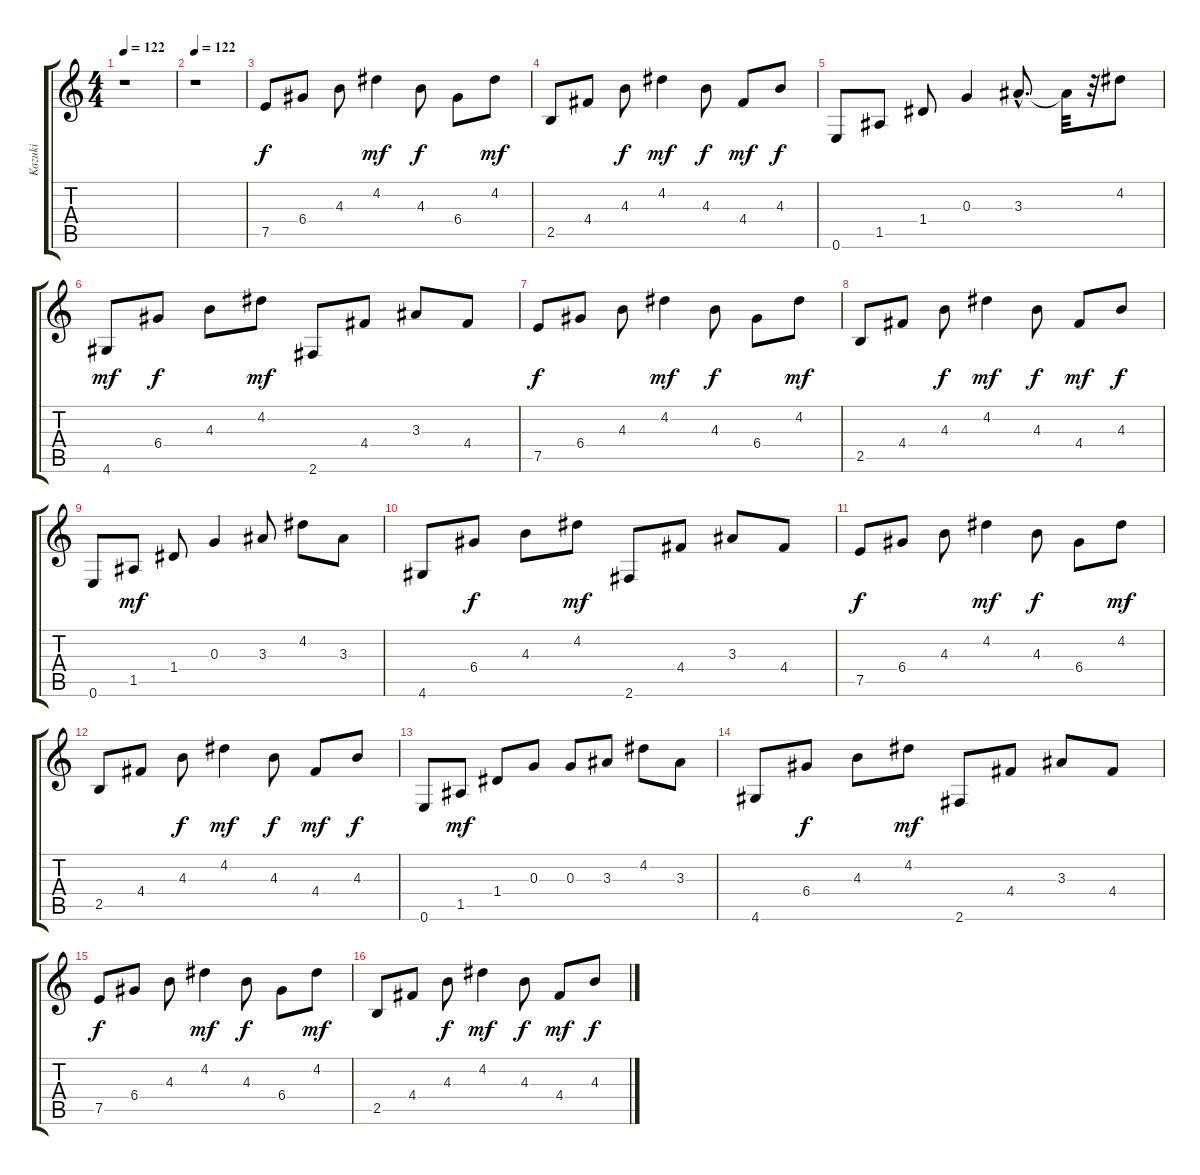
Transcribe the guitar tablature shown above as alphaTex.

\track ("Kazuki" "Kazuki") {instrument electricguitarclean}
\staff {score tabs}
\tuning (E4 B3 G3 D3 A2 E2) {hide}
\ts (4 4)
\tempo 122
\clef g2
\ks c
r.1{dy f instrument electricguitarclean} |
\tempo 122
r.1 |
7.5.8 6.4.8 4.3.8 4.2.4{dy mf} 4.3.8{dy f} 6.4.8 4.2.8{dy mf} |
2.5.8 4.4.8 4.3.8{dy f} 4.2.4{dy mf} 4.3.8{dy f} 4.4.8{dy mf} 4.3.8{dy f} |
0.6.8 1.5.8 1.4.8 0.3.4 3.3{hac}.8{d} 3.3{t}.32 r.32 4.2.8 |
4.6.8{dy mf} 6.4.8{dy f} 4.3.8 4.2.8{dy mf} 2.6.8 4.4.8 3.3.8 4.4.8 |
7.5.8{dy f} 6.4.8 4.3.8 4.2.4{dy mf} 4.3.8{dy f} 6.4.8 4.2.8{dy mf} |
2.5.8 4.4.8 4.3.8{dy f} 4.2.4{dy mf} 4.3.8{dy f} 4.4.8{dy mf} 4.3.8{dy f} |
0.6.8 1.5.8{dy mf} 1.4.8 0.3.4 3.3.8 4.2.8 3.3.8 |
4.6.8 6.4.8{dy f} 4.3.8 4.2.8{dy mf} 2.6.8 4.4.8 3.3.8 4.4.8 |
7.5.8{dy f} 6.4.8 4.3.8 4.2.4{dy mf} 4.3.8{dy f} 6.4.8 4.2.8{dy mf} |
2.5.8 4.4.8 4.3.8{dy f} 4.2.4{dy mf} 4.3.8{dy f} 4.4.8{dy mf} 4.3.8{dy f} |
0.6.8 1.5.8{dy mf} 1.4.8 0.3.8 0.3.8 3.3.8 4.2.8 3.3.8 |
4.6.8 6.4.8{dy f} 4.3.8 4.2.8{dy mf} 2.6.8 4.4.8 3.3.8 4.4.8 |
7.5.8{dy f} 6.4.8 4.3.8 4.2.4{dy mf} 4.3.8{dy f} 6.4.8 4.2.8{dy mf} |
2.5.8 4.4.8 4.3.8{dy f} 4.2.4{dy mf} 4.3.8{dy f} 4.4.8{dy mf} 4.3.8{dy f}
